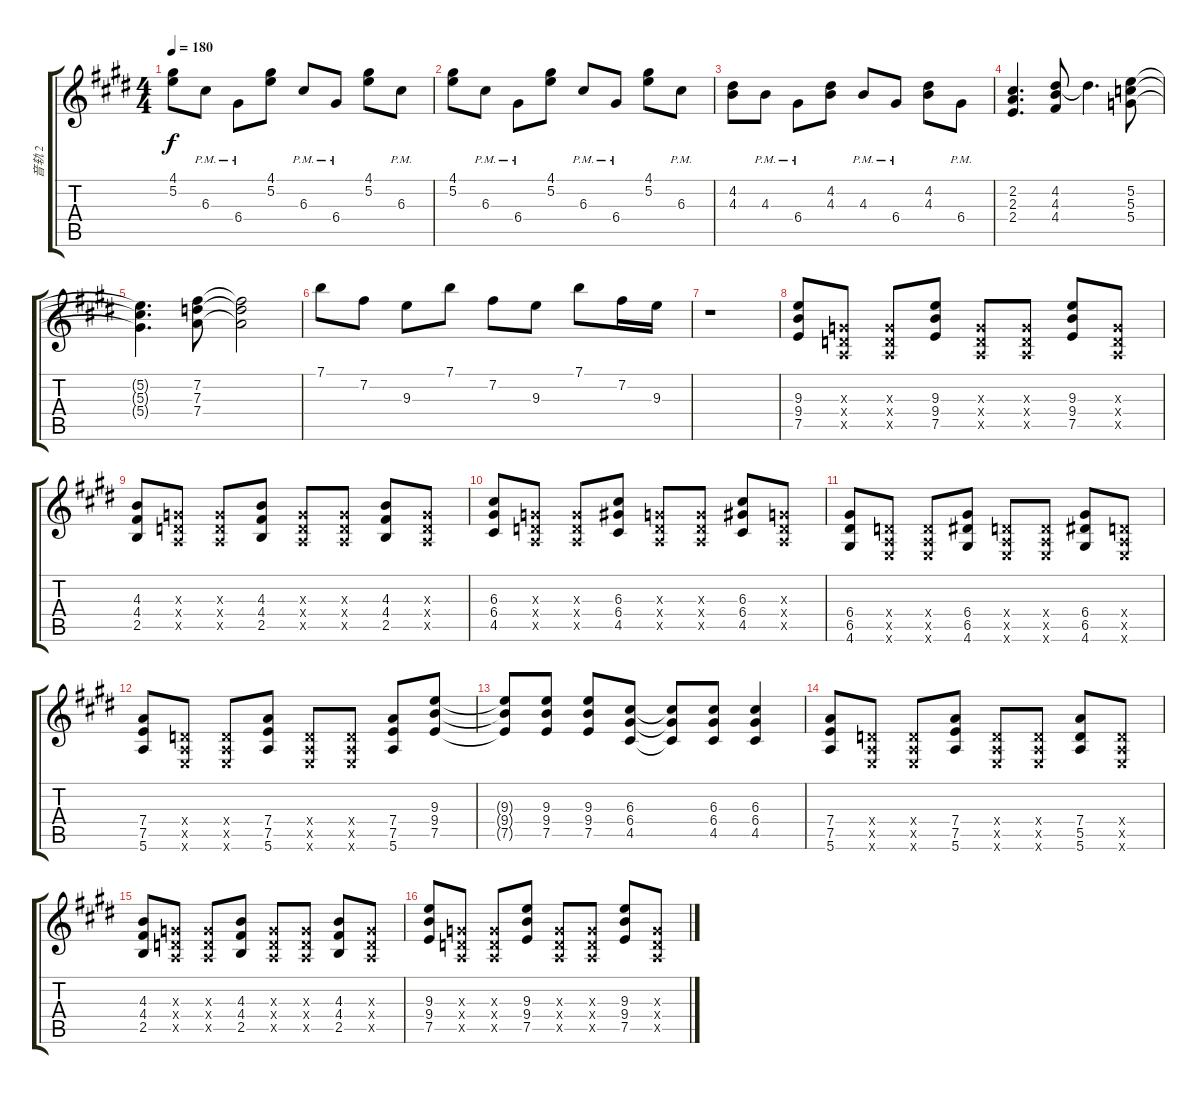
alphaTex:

\track ("音轨 2" "音轨 2") {instrument distortionguitar}
\staff {score tabs}
\tuning (E4 B3 G3 D3 A2 E2) {hide}
\ts (4 4)
\tempo 180
\clef g2
\ks e
(4.1 5.2).8{dy f} 6.3{pm}.8 6.4{pm}.8 (4.1 5.2).8 6.3{pm}.8 6.4{pm}.8 (4.1 5.2).8 6.3{pm}.8 |
(4.1 5.2).8 6.3{pm}.8 6.4{pm}.8 (4.1 5.2).8 6.3{pm}.8 6.4{pm}.8 (4.1 5.2).8 6.3{pm}.8 |
(4.2 4.3).8 4.3{pm}.8 6.4{pm}.8 (4.2 4.3).8 4.3{pm}.8 6.4{pm}.8 (4.2 4.3).8 6.4{pm}.8 |
(2.2 2.3 2.4).4{d} (4.2 4.3 4.4).8 4.2{t}.4{d} (5.2 5.3 5.4).8 |
(5.2{t} 5.3{t} 5.4{t}).4{d} (7.2 7.3 7.4).8 (7.2{t} 7.3{t} 7.4{t}).2 |
7.1.8 7.2.8 9.3.8 7.1.8 7.2.8 9.3.8 7.1.8 7.2.16 9.3.16 |
r.1 |
(9.3 9.4 7.5).8 (0.3{x} 0.4{x} 0.5{x}).8 (0.3{x} 0.4{x} 0.5{x}).8 (9.3 9.4 7.5).8 (0.3{x} 0.4{x} 0.5{x}).8 (0.3{x} 0.4{x} 0.5{x}).8 (9.3 9.4 7.5).8 (0.3{x} 0.4{x} 0.5{x}).8 |
(4.3 4.4 2.5).8 (0.3{x} 0.4{x} 0.5{x}).8 (0.3{x} 0.4{x} 0.5{x}).8 (4.3 4.4 2.5).8 (0.3{x} 0.4{x} 0.5{x}).8 (0.3{x} 0.4{x} 0.5{x}).8 (4.3 4.4 2.5).8 (0.3{x} 0.4{x} 0.5{x}).8 |
(6.3 6.4 4.5).8 (0.3{x} 0.4{x} 0.5{x}).8 (0.3{x} 0.4{x} 0.5{x}).8 (6.3 6.4 4.5).8 (0.3{x} 0.4{x} 0.5{x}).8 (0.3{x} 0.4{x} 0.5{x}).8 (6.3 6.4 4.5).8 (0.3{x} 0.4{x} 0.5{x}).8 |
(6.4 6.5 4.6).8 (0.4{x} 0.5{x} 0.6{x}).8 (0.4{x} 0.5{x} 0.6{x}).8 (6.4 6.5 4.6).8 (0.4{x} 0.5{x} 0.6{x}).8 (0.4{x} 0.5{x} 0.6{x}).8 (6.4 6.5 4.6).8 (0.4{x} 0.5{x} 0.6{x}).8 |
(7.4 7.5 5.6).8 (0.4{x} 0.5{x} 0.6{x}).8 (0.4{x} 0.5{x} 0.6{x}).8 (7.4 7.5 5.6).8 (0.4{x} 0.5{x} 0.6{x}).8 (0.4{x} 0.5{x} 0.6{x}).8 (7.4 7.5 5.6).8 (9.3 9.4 7.5).8 |
(9.3{t} 9.4{t} 7.5{t}).8 (9.3 9.4 7.5).8 (9.3 9.4 7.5).8 (6.3 6.4 4.5).8 (6.3{t} 6.4{t} 4.5{t}).8 (6.3 6.4 4.5).8 (6.3 6.4 4.5).4 |
(7.4 7.5 5.6).8 (0.4{x} 0.5{x} 0.6{x}).8 (0.4{x} 0.5{x} 0.6{x}).8 (7.4 7.5 5.6).8 (0.4{x} 0.5{x} 0.6{x}).8 (0.4{x} 0.5{x} 0.6{x}).8 (7.4 5.5 5.6).8 (0.4{x} 0.5{x} 0.6{x}).8 |
(4.3 4.4 2.5).8 (0.3{x} 0.4{x} 0.5{x}).8 (0.3{x} 0.4{x} 0.5{x}).8 (4.3 4.4 2.5).8 (0.3{x} 0.4{x} 0.5{x}).8 (0.3{x} 0.4{x} 0.5{x}).8 (4.3 4.4 2.5).8 (0.3{x} 0.4{x} 0.5{x}).8 |
(9.3 9.4 7.5).8 (0.3{x} 0.4{x} 0.5{x}).8 (0.3{x} 0.4{x} 0.5{x}).8 (9.3 9.4 7.5).8 (0.3{x} 0.4{x} 0.5{x}).8 (0.3{x} 0.4{x} 0.5{x}).8 (9.3 9.4 7.5).8 (0.3{x} 0.4{x} 0.5{x}).8
